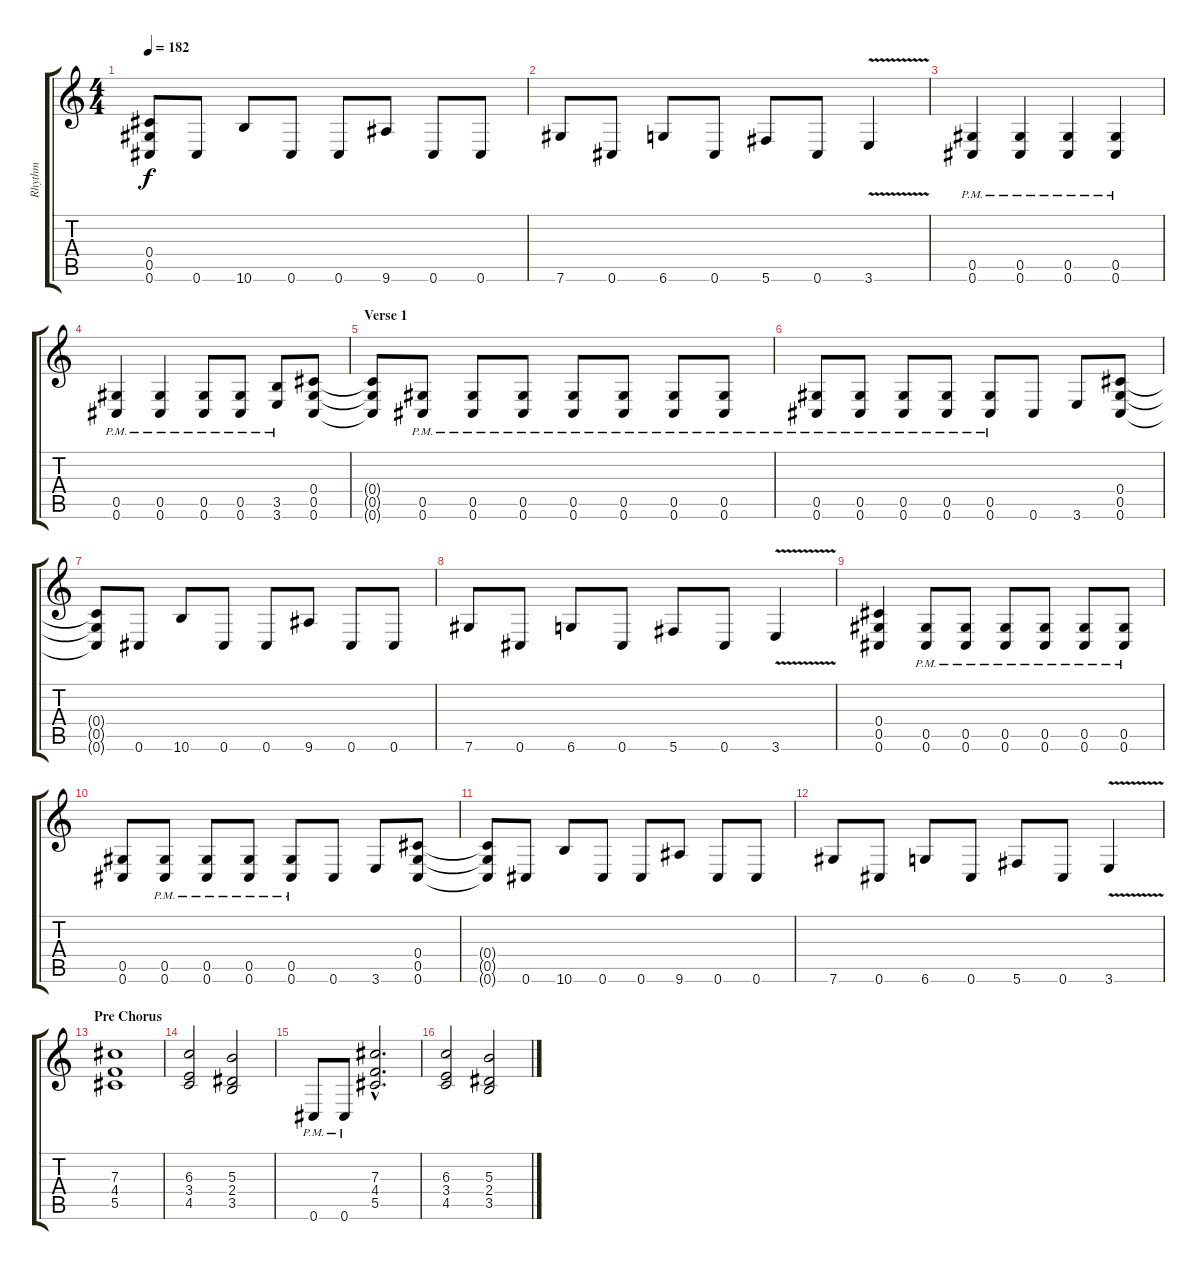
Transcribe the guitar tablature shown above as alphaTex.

\track ("Rhythm" "Rhythm") {instrument distortionguitar}
\staff {score tabs}
\tuning (Eb4 Bb3 Gb3 Db3 Ab2 Db2) {hide}
\ts (4 4)
\tempo 182
\clef g2
\ks c
(0.4{t} 0.5{t} 0.6{t}).8{dy f} 0.6.8 10.6.8 0.6.8 0.6.8 9.6.8 0.6.8 0.6.8 |
7.6.8 0.6.8 6.6.8 0.6.8 5.6.8 0.6.8 3.6{v}.4 |
(0.5{pm} 0.6{pm}).4 (0.5{pm} 0.6{pm}).4 (0.5{pm} 0.6{pm}).4 (0.5{pm} 0.6{pm}).4 |
(0.5{pm} 0.6{pm}).4 (0.5{pm} 0.6{pm}).4 (0.5{pm} 0.6{pm}).8 (0.5{pm} 0.6{pm}).8 (3.5{pm} 3.6{pm}).8 (0.4 0.5 0.6).8 |
\section ("" "Verse 1")
(0.4{t} 0.5{t} 0.6{t}).8 (0.5{pm} 0.6{pm}).8 (0.5{pm} 0.6{pm}).8 (0.5{pm} 0.6{pm}).8 (0.5{pm} 0.6{pm}).8 (0.5{pm} 0.6{pm}).8 (0.5{pm} 0.6{pm}).8 (0.5{pm} 0.6{pm}).8 |
(0.5{pm} 0.6{pm}).8 (0.5{pm} 0.6{pm}).8 (0.5{pm} 0.6{pm}).8 (0.5{pm} 0.6{pm}).8 (0.5{pm} 0.6{pm}).8 0.6.8 3.6.8 (0.4 0.5 0.6).8 |
(0.4{t} 0.5{t} 0.6{t}).8 0.6.8 10.6.8 0.6.8 0.6.8 9.6.8 0.6.8 0.6.8 |
7.6.8 0.6.8 6.6.8 0.6.8 5.6.8 0.6.8 3.6{v}.4 |
(0.4 0.5 0.6).4 (0.5{pm} 0.6{pm}).8 (0.5{pm} 0.6{pm}).8 (0.5{pm} 0.6{pm}).8 (0.5{pm} 0.6{pm}).8 (0.5{pm} 0.6{pm}).8 (0.5{pm} 0.6{pm}).8 |
(0.5 0.6).8 (0.5{pm} 0.6{pm}).8 (0.5{pm} 0.6{pm}).8 (0.5{pm} 0.6{pm}).8 (0.5{pm} 0.6{pm}).8 0.6.8 3.6.8 (0.4 0.5 0.6).8 |
(0.4{t} 0.5{t} 0.6{t}).8 0.6.8 10.6.8 0.6.8 0.6.8 9.6.8 0.6.8 0.6.8 |
7.6.8 0.6.8 6.6.8 0.6.8 5.6.8 0.6.8 3.6{v}.4 |
\section ("" "Pre Chorus")
(7.3 4.4 5.5).1 |
(6.3 3.4 4.5).2 (5.3 2.4 3.5).2 |
0.6{pm}.8 0.6{pm}.8 (7.3{hac} 4.4{hac} 5.5{hac}).2{d} |
(6.3 3.4 4.5).2 (5.3 2.4 3.5).2
